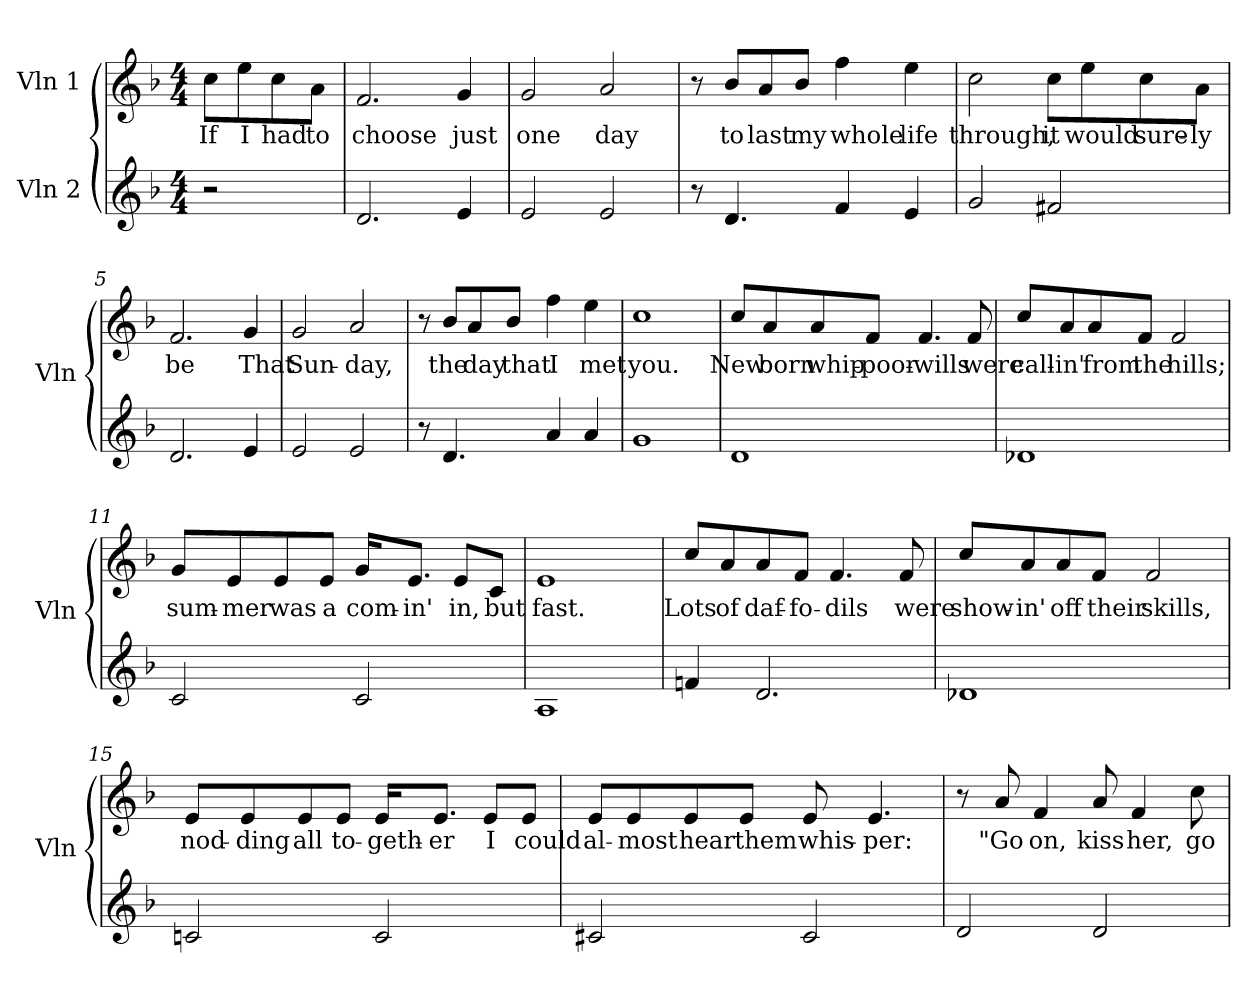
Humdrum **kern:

**kern	**kern	**text
*part2	*part1	*part1
*staff2	*staff1	*staff1
*I"Vln 2	*I"Vln 1	*
*I'Vln	*I'Vln	*
*clefG2	*clefG2	*
*k[b-]	*k[b-]	*
*M4/4	*M4/4	*
*MM100	*MM100	*
=	=	=
!	!	!LO:LY:b
2r	8cc\L	If
!	!	!LO:LY:b
.	8ee\	I
!	!	!LO:LY:b
.	8cc\	had
!	!	!LO:LY:b
.	8a\J	to
=1	=1	=1
!	!	!LO:LY:b
2.d/	2.f/	choose
!	!	!LO:LY:b
4e/	4g/	just
=2	=2	=2
!	!	!LO:LY:b
2e/	2g/	one
!	!	!LO:LY:b
2e/	2a/	day
=3	=3	=3
8r	8r	.
!	!	!LO:LY:b
4.d/	8b-/L	to
!	!	!LO:LY:b
.	8a/	last
!	!	!LO:LY:b
.	8b-/J	my
!	!	!LO:LY:b
4f/	4ff\	whole
!	!	!LO:LY:b
4e/	4ee\	life
!!LO:LB:g=z
=4	=4	=4
!	!	!LO:LY:b
2g/	2cc\	through,
!	!	!LO:LY:b
2f#X/	8cc\L	it
!	!	!LO:LY:b
.	8ee\	would
!	!	!LO:LY:b
.	8cc\	sure-
!	!	!LO:LY:b
.	8a\J	-ly
=5	=5	=5
!	!	!LO:LY:b
2.d/	2.f/	be
!	!	!LO:LY:b
4e/	4g/	That
=6	=6	=6
!	!	!LO:LY:b
2e/	2g/	Sun-
!	!	!LO:LY:b
2e/	2a/	-day,
=7	=7	=7
8r	8r	.
!	!	!LO:LY:b
4.d/	8b-/L	the
!	!	!LO:LY:b
.	8a/	day
!	!	!LO:LY:b
.	8b-/J	that
!	!	!LO:LY:b
4a/	4ff\	I
!	!	!LO:LY:b
4a/	4ee\	met
=8	=8	=8
!	!	!LO:LY:b
1g	1cc	you.
!!LO:LB:g=z
=9	=9	=9
!	!	!LO:LY:b
1d	8cc/L	New
!	!	!LO:LY:b
.	8a/	born
!	!	!LO:LY:b
.	8a/	whip-
!	!	!LO:LY:b
.	8f/J	-poor-
!	!	!LO:LY:b
.	4.f/	-wills
!	!	!LO:LY:b
.	8f/	were
=10	=10	=10
!	!	!LO:LY:b
1d-X	8cc/L	call-
!	!	!LO:LY:b
.	8a/	-in'
!	!	!LO:LY:b
.	8a/	from
!	!	!LO:LY:b
.	8f/J	the
!	!	!LO:LY:b
.	2f/	hills;
=11	=11	=11
!	!	!LO:LY:b
2c/	8g/L	sum-
!	!	!LO:LY:b
.	8e/	-mer
!	!	!LO:LY:b
.	8e/	was
!	!	!LO:LY:b
.	8e/J	a
!	!	!LO:LY:b
2c/	16g/KL	com-
!	!	!LO:LY:b
.	8.e/J	-in'
!	!	!LO:LY:b
.	8e/L	in,
!	!	!LO:LY:b
.	8c/J	but
=12	=12	=12
!	!	!LO:LY:b
1A	1e	fast.
!!LO:LB:g=z
=13	=13	=13
!	!	!LO:LY:b
4fn/	8cc/L	Lots
!	!	!LO:LY:b
.	8a/	of
!	!	!LO:LY:b
2.d/	8a/	daf-
!	!	!LO:LY:b
.	8f/J	-fo-
!	!	!LO:LY:b
.	4.f/	-dils
!	!	!LO:LY:b
.	8f/	were
=14	=14	=14
!	!	!LO:LY:b
1d-X	8cc/L	show-
!	!	!LO:LY:b
.	8a/	-in'
!	!	!LO:LY:b
.	8a/	off
!	!	!LO:LY:b
.	8f/J	their
!	!	!LO:LY:b
.	2f/	skills,
=15	=15	=15
!	!	!LO:LY:b
2cn/	8e/L	nod-
!	!	!LO:LY:b
.	8e/	-ding
!	!	!LO:LY:b
.	8e/	all
!	!	!LO:LY:b
.	8e/J	to-
!	!	!LO:LY:b
2c/	16e/KL	-geth-
!	!	!LO:LY:b
.	8.e/J	-er
!	!	!LO:LY:b
.	8e/L	I
!	!	!LO:LY:b
.	8e/J	could
!!LO:PB:g=z
=16	=16	=16
!	!	!LO:LY:b
2c#X/	8e/L	al-
!	!	!LO:LY:b
.	8e/	-most
!	!	!LO:LY:b
.	8e/	hear
!	!	!LO:LY:b
.	8e/J	them
!	!	!LO:LY:b
2c#/	8e/	whis-
!	!	!LO:LY:b
.	4.e/	-per:
=17	=17	=17
2d/	8r	.
!	!	!LO:LY:b
.	8a/	"Go
!	!	!LO:LY:b
.	4f/	on,
!	!	!LO:LY:b
2d/	8a/	kiss
!	!	!LO:LY:b
.	4f/	her,
!	!	!LO:LY:b
.	8cc\	go
=	=	=
*-	*-	*-
